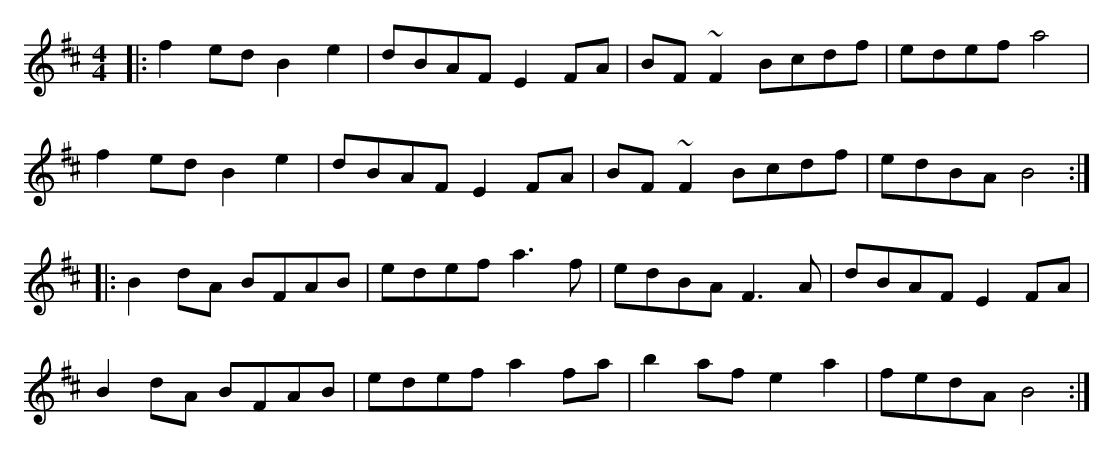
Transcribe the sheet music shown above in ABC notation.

X:1
M:4/4
K:Bmin
|:f2ed B2e2|dBAF E2FA|BF~F2 Bcdf|edef a4|
f2ed B2e2|dBAF E2FA|BF~F2 Bcdf|edBA B4:|
|:B2dA BFAB|edef a3f|edBA F3A|dBAF E2FA|
B2dA BFAB|edef a2fa|b2af e2a2|fedA B4:|
